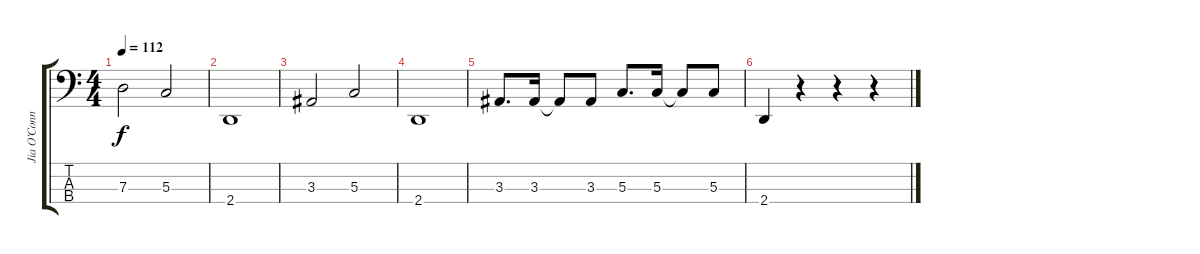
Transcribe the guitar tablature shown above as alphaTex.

\track ("Jia O’Connor" "Jia O’Conn") {instrument electricbasspick}
\staff {score tabs}
\tuning (F2 C2 G1 C1) {hide}
\ts (4 4)
\tempo 112
\clef f4
\ks c
7.3.2{dy f} 5.3.2 |
2.4.1 |
3.3.2 5.3.2 |
2.4.1 |
3.3.8{d} 3.3.16 3.3{t}.8 3.3.8 5.3.8{d} 5.3.16 5.3{t}.8 5.3.8 |
2.4.4 r.4 r.4 r.4
